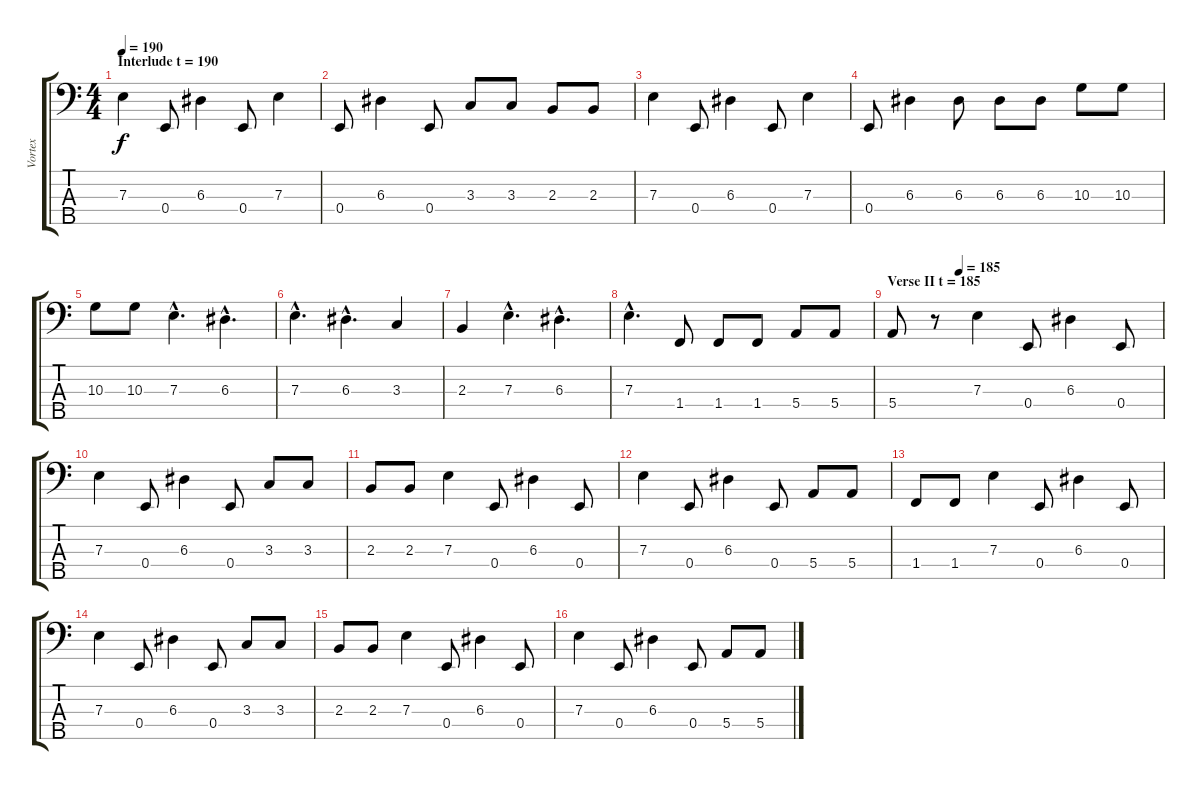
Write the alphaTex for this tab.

\track ("Vortex" "Vortex") {instrument electricbassfinger}
\staff {score tabs}
\tuning (G2 D2 A1 E1 B0) {hide}
\ts (4 4)
\section ("" "Interlude t = 190")
\tempo 190
\clef f4
\ks c
7.3.4{dy f} 0.4.8 6.3.4 0.4.8 7.3.4 |
0.4.8 6.3.4 0.4.8 3.3.8 3.3.8 2.3.8 2.3.8 |
7.3.4 0.4.8 6.3.4 0.4.8 7.3.4 |
0.4.8 6.3.4 6.3.8 6.3.8 6.3.8 10.3.8 10.3.8 |
10.3.8 10.3.8 7.3{hac}.4{d} 6.3{hac}.4{d} |
7.3{hac}.4{d} 6.3{hac}.4{d} 3.3.4 |
2.3.4 7.3{hac}.4{d} 6.3{hac}.4{d} |
7.3{hac}.4{d} 1.4.8 1.4.8 1.4.8 5.4.8 5.4.8 |
\section ("" "Verse II t = 185")
\tempo (185 0.25)
5.4.8 r.8 7.3.4 0.4.8 6.3.4 0.4.8 |
7.3.4 0.4.8 6.3.4 0.4.8 3.3.8 3.3.8 |
2.3.8 2.3.8 7.3.4 0.4.8 6.3.4 0.4.8 |
7.3.4 0.4.8 6.3.4 0.4.8 5.4.8 5.4.8 |
1.4.8 1.4.8 7.3.4 0.4.8 6.3.4 0.4.8 |
7.3.4 0.4.8 6.3.4 0.4.8 3.3.8 3.3.8 |
2.3.8 2.3.8 7.3.4 0.4.8 6.3.4 0.4.8 |
7.3.4 0.4.8 6.3.4 0.4.8 5.4.8 5.4.8
